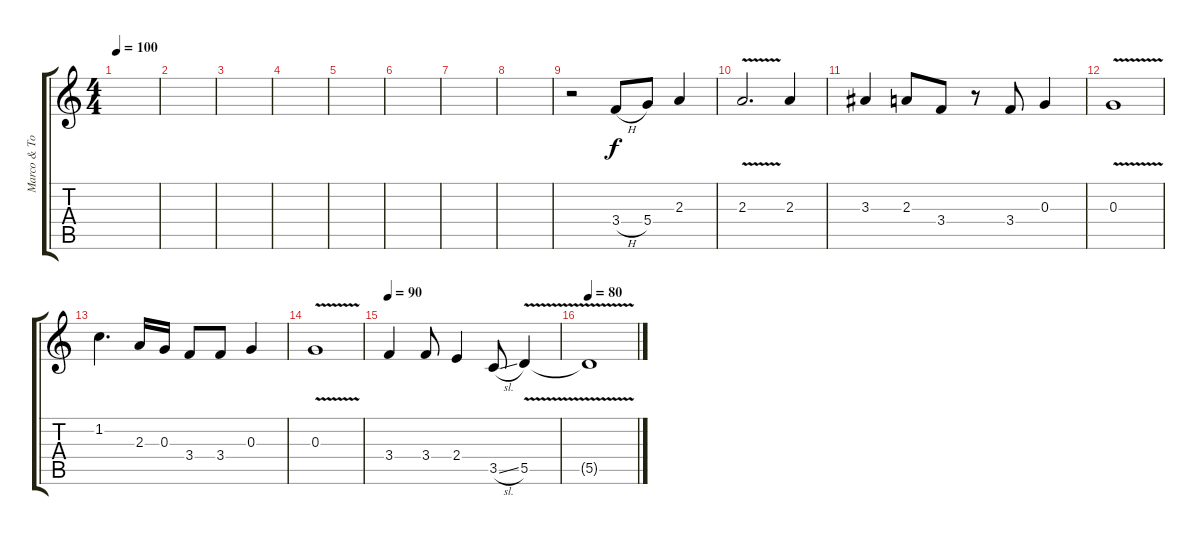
\track ("Marco & Tommi (Voice)" "Marco & To") {instrument acousticguitarnylon}
\staff {score tabs}
\tuning (E4 B3 G3 D3 A2 E2) {hide}
\ts (4 4)
\tempo 100
\clef g2
\ks c
|
|
|
|
|
|
|
|
r.2{volume 16 instrument cello} 3.4{h}.8 5.4.8 2.3.4 |
2.3{v}.2{d} 2.3.4 |
3.3.4 2.3.8 3.4.8 r.8 3.4.8 0.3.4 |
0.3{v}.1 |
1.2.4{d} 2.3.16 0.3.16 3.4.8 3.4.8 0.3.4 |
0.3{v}.1 |
\tempo 90
3.4.4 3.4.8 2.4.4 3.5{sl}.8 5.5{v}.4 |
\tempo 80
5.5{v t}.1
